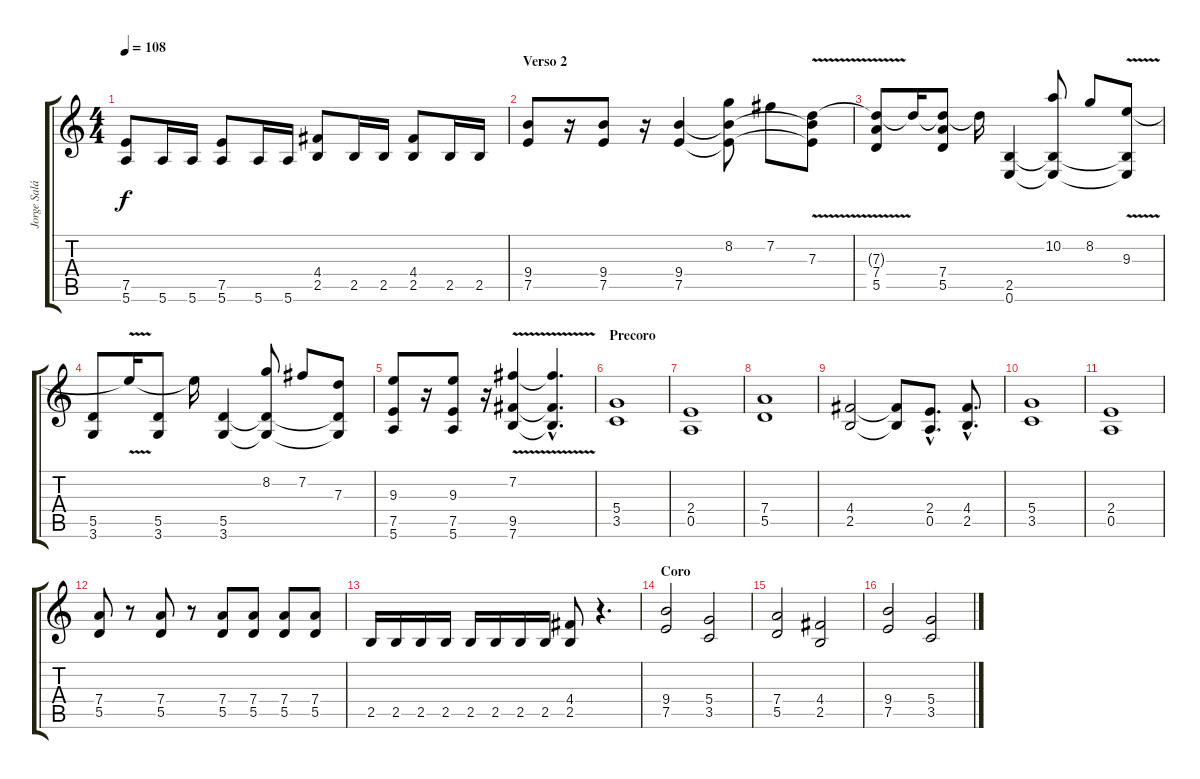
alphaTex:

\track ("Jorge Salán" "Jorge Salá") {instrument distortionguitar}
\staff {score tabs}
\tuning (E4 B3 G3 D3 A2 E2) {hide}
\ts (4 4)
\tempo 108
\clef g2
\ks c
(7.5 5.6).8{dy f} 5.6.16 5.6.16 (7.5 5.6).8 5.6.16 5.6.16 (4.4 2.5).8 2.5.16 2.5.16 (4.4 2.5).8 2.5.16 2.5.16 |
\section ("" "Verso 2")
(9.4 7.5).8 r.16 (9.4 7.5).8 r.16 (9.4 7.5).4 (8.2 9.4{t} 7.5{t}).8 7.2.8 (7.3{v} 9.4{t} 7.5{t}).8 |
(7.3{t} 7.4 5.5).8 7.3{t}.16 (7.3{t} 7.4 5.5).8 7.3{t}.16 (2.5 0.6).4 (10.2 2.5{t} 0.6{t}).8 8.2.8 (9.3{v} 2.5{t} 0.6{t}).8 |
(5.5 3.6).8 9.3{t}.16 (5.5 3.6).8 9.3{t}.16 (5.5 3.6).4 (8.2 5.5{t} 3.6{t}).8 7.2.8 (7.3 5.5{t} 3.6{t}).8 |
(9.3 7.5 5.6).8 r.16 (9.3 7.5 5.6).8 r.16 (7.2{v} 9.5 7.6).4 (7.2{hac t} 9.5{hac t} 7.6{hac t}).4{d} |
\section ("" "Precoro")
(5.4 3.5).1 |
(2.4 0.5).1 |
(7.4 5.5).1 |
(4.4 2.5).2 (4.4{t} 2.5{t}).8 (2.4{hac} 0.5{hac}).8{d} (4.4{hac} 2.5{hac}).8{d} |
(5.4 3.5).1 |
(2.4 0.5).1 |
(7.4 5.5).8 r.8 (7.4 5.5).8 r.8 (7.4 5.5).8 (7.4 5.5).8 (7.4 5.5).8 (7.4 5.5).8 |
2.5.16 2.5.16 2.5.16 2.5.16 2.5.16 2.5.16 2.5.16 2.5.16 (4.4 2.5).8 r.4{d} |
\section ("" "Coro")
(9.4 7.5).2 (5.4 3.5).2 |
(7.4 5.5).2 (4.4 2.5).2 |
(9.4 7.5).2 (5.4 3.5).2
